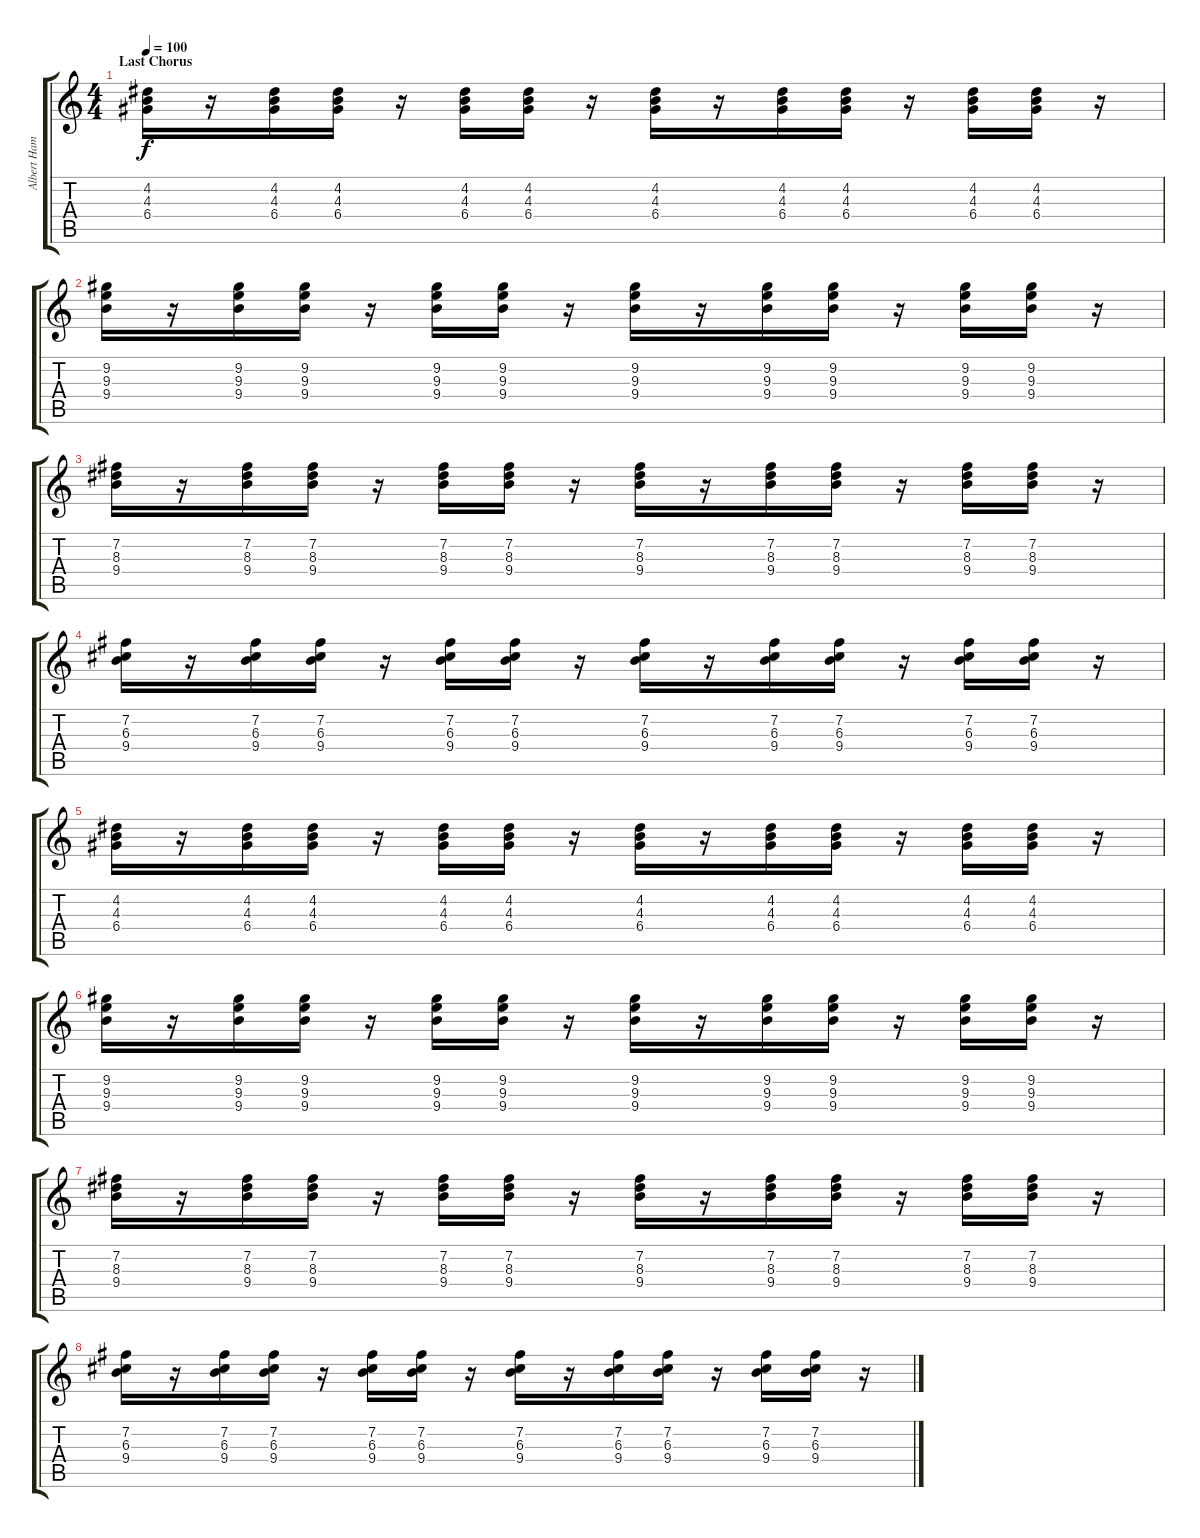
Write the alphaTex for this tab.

\track ("Albert Hammond Jr." "Albert Ham") {mute instrument overdrivenguitar}
\staff {score tabs}
\tuning (E4 B3 G3 D3 A2 E2) {hide}
\ts (4 4)
\section ("" "Last Chorus")
\tempo 100
\clef g2
\ks c
(4.2 4.3 6.4).16{dy f} r.16 (4.2 4.3 6.4).16 (4.2 4.3 6.4).16 r.16 (4.2 4.3 6.4).16 (4.2 4.3 6.4).16 r.16 (4.2 4.3 6.4).16 r.16 (4.2 4.3 6.4).16 (4.2 4.3 6.4).16 r.16 (4.2 4.3 6.4).16 (4.2 4.3 6.4).16 r.16 |
(9.2 9.3 9.4).16 r.16 (9.2 9.3 9.4).16 (9.2 9.3 9.4).16 r.16 (9.2 9.3 9.4).16 (9.2 9.3 9.4).16 r.16 (9.2 9.3 9.4).16 r.16 (9.2 9.3 9.4).16 (9.2 9.3 9.4).16 r.16 (9.2 9.3 9.4).16 (9.2 9.3 9.4).16 r.16 |
(7.2 8.3 9.4).16 r.16 (7.2 8.3 9.4).16 (7.2 8.3 9.4).16 r.16 (7.2 8.3 9.4).16 (7.2 8.3 9.4).16 r.16 (7.2 8.3 9.4).16 r.16 (7.2 8.3 9.4).16 (7.2 8.3 9.4).16 r.16 (7.2 8.3 9.4).16 (7.2 8.3 9.4).16 r.16 |
(7.2 6.3 9.4).16 r.16 (7.2 6.3 9.4).16 (7.2 6.3 9.4).16 r.16 (7.2 6.3 9.4).16 (7.2 6.3 9.4).16 r.16 (7.2 6.3 9.4).16 r.16 (7.2 6.3 9.4).16 (7.2 6.3 9.4).16 r.16 (7.2 6.3 9.4).16 (7.2 6.3 9.4).16 r.16 |
(4.2 4.3 6.4).16 r.16 (4.2 4.3 6.4).16 (4.2 4.3 6.4).16 r.16 (4.2 4.3 6.4).16 (4.2 4.3 6.4).16 r.16 (4.2 4.3 6.4).16 r.16 (4.2 4.3 6.4).16 (4.2 4.3 6.4).16 r.16 (4.2 4.3 6.4).16 (4.2 4.3 6.4).16 r.16 |
(9.2 9.3 9.4).16 r.16 (9.2 9.3 9.4).16 (9.2 9.3 9.4).16 r.16 (9.2 9.3 9.4).16 (9.2 9.3 9.4).16 r.16 (9.2 9.3 9.4).16 r.16 (9.2 9.3 9.4).16 (9.2 9.3 9.4).16 r.16 (9.2 9.3 9.4).16 (9.2 9.3 9.4).16 r.16 |
(7.2 8.3 9.4).16 r.16 (7.2 8.3 9.4).16 (7.2 8.3 9.4).16 r.16 (7.2 8.3 9.4).16 (7.2 8.3 9.4).16 r.16 (7.2 8.3 9.4).16 r.16 (7.2 8.3 9.4).16 (7.2 8.3 9.4).16 r.16 (7.2 8.3 9.4).16 (7.2 8.3 9.4).16 r.16 |
(7.2 6.3 9.4).16 r.16 (7.2 6.3 9.4).16 (7.2 6.3 9.4).16 r.16 (7.2 6.3 9.4).16 (7.2 6.3 9.4).16 r.16 (7.2 6.3 9.4).16 r.16 (7.2 6.3 9.4).16 (7.2 6.3 9.4).16 r.16 (7.2 6.3 9.4).16 (7.2 6.3 9.4).16 r.16
